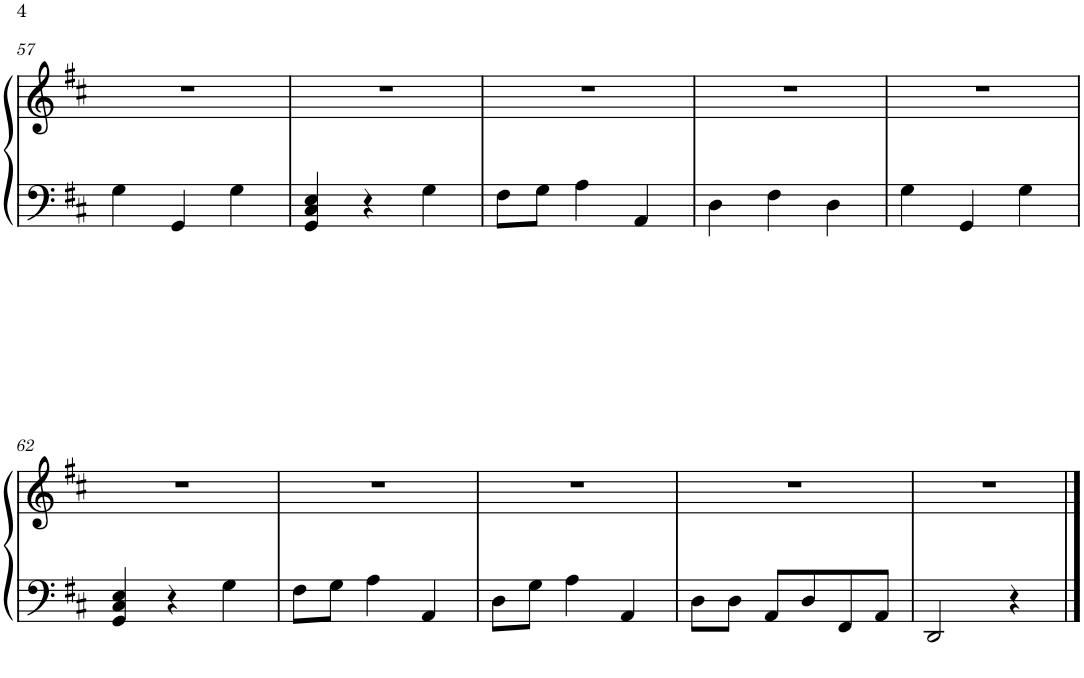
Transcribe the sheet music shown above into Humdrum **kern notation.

**kern	**kern
*part1	*part1
*staff2	*staff1
*I"Piano	*
*I'Pno.	*
!!LO:PB:g=z
*clefF4	*clefG2
*k[f#c#]	*k[f#c#]
*M3/4	*M3/4
=57	=57
4G\	2.r
4GG/	.
4G\	.
=58	=58
4GG/ 4C#/ 4E/	2.r
4r	.
4G\	.
=59	=59
8F#\L	2.r
8G\J	.
4A\	.
4AA/	.
=60	=60
4D\	2.r
4F#\	.
4D\	.
=61	=61
4G\	2.r
4GG/	.
4G\	.
!!LO:LB:g=z
=62	=62
4GG/ 4C#/ 4E/	2.r
4r	.
4G\	.
=63	=63
8F#\L	2.r
8G\J	.
4A\	.
4AA/	.
=64	=64
8D\L	2.r
8G\J	.
4A\	.
4AA/	.
=65	=65
8D\L	2.r
8D\J	.
8AA/L	.
8D/	.
8FF#/	.
8AA/J	.
=66	=66
2DD/	2.r
4r	.
==	==
*-	*-
